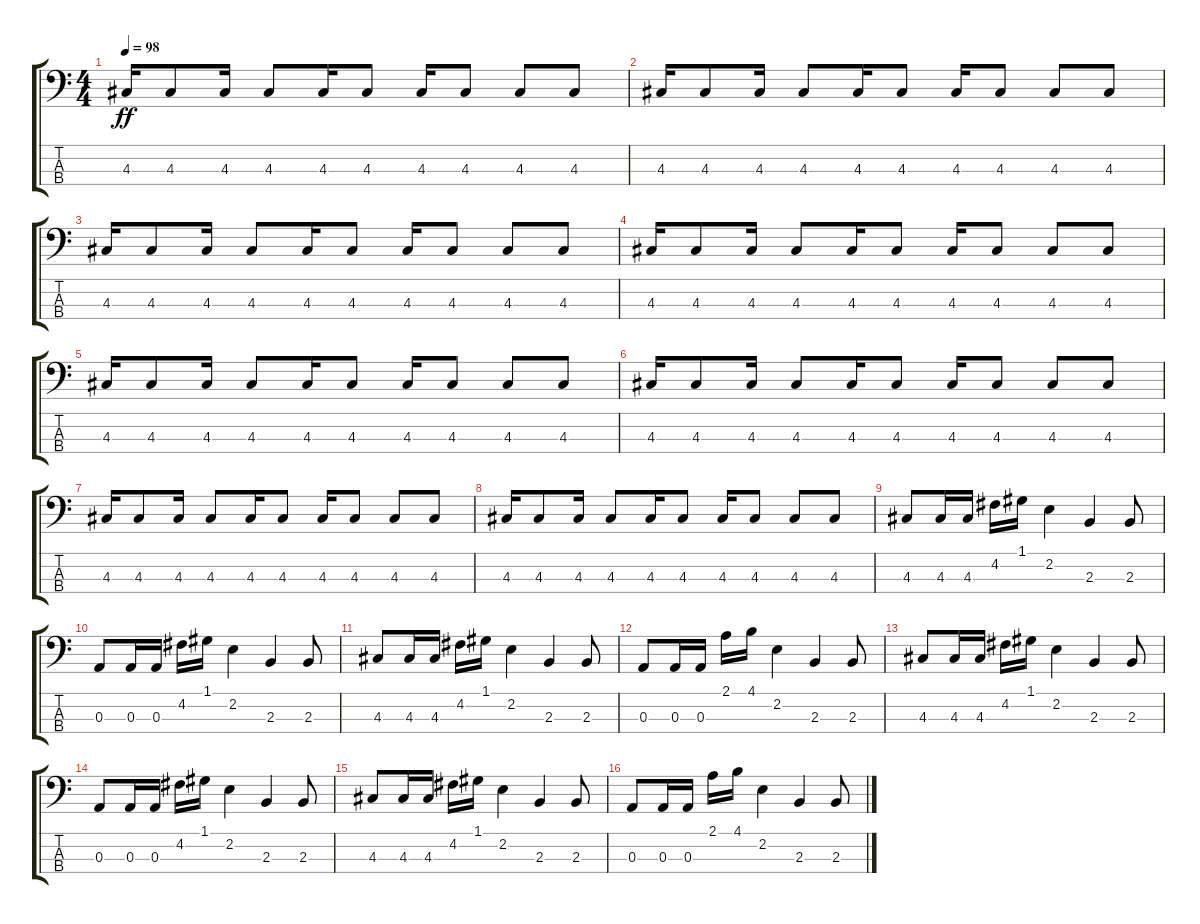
\track "" {instrument electricbassfinger}
\staff {score tabs}
\tuning (G2 D2 A1 E1) {hide}
\ts (4 4)
\tempo 98
\clef f4
\ks c
4.3.16{dy ff instrument electricbassfinger} 4.3.8 4.3.16 4.3.8 4.3.16 4.3.8 4.3.16 4.3.8 4.3.8 4.3.8 |
4.3.16 4.3.8 4.3.16 4.3.8 4.3.16 4.3.8 4.3.16 4.3.8 4.3.8 4.3.8 |
4.3.16 4.3.8 4.3.16 4.3.8 4.3.16 4.3.8 4.3.16 4.3.8 4.3.8 4.3.8 |
4.3.16 4.3.8 4.3.16 4.3.8 4.3.16 4.3.8 4.3.16 4.3.8 4.3.8 4.3.8 |
4.3.16 4.3.8 4.3.16 4.3.8 4.3.16 4.3.8 4.3.16 4.3.8 4.3.8 4.3.8 |
4.3.16 4.3.8 4.3.16 4.3.8 4.3.16 4.3.8 4.3.16 4.3.8 4.3.8 4.3.8 |
4.3.16 4.3.8 4.3.16 4.3.8 4.3.16 4.3.8 4.3.16 4.3.8 4.3.8 4.3.8 |
4.3.16 4.3.8 4.3.16 4.3.8 4.3.16 4.3.8 4.3.16 4.3.8 4.3.8 4.3.8 |
4.3.8 4.3.16 4.3.16 4.2.16 1.1.16 2.2.4 2.3.4 2.3.8 |
0.3.8 0.3.16 0.3.16 4.2.16 1.1.16 2.2.4 2.3.4 2.3.8 |
4.3.8 4.3.16 4.3.16 4.2.16 1.1.16 2.2.4 2.3.4 2.3.8 |
0.3.8 0.3.16 0.3.16 2.1.16 4.1.16 2.2.4 2.3.4 2.3.8 |
4.3.8 4.3.16 4.3.16 4.2.16 1.1.16 2.2.4 2.3.4 2.3.8 |
0.3.8 0.3.16 0.3.16 4.2.16 1.1.16 2.2.4 2.3.4 2.3.8 |
4.3.8 4.3.16 4.3.16 4.2.16 1.1.16 2.2.4 2.3.4 2.3.8 |
0.3.8 0.3.16 0.3.16 2.1.16 4.1.16 2.2.4 2.3.4 2.3.8
